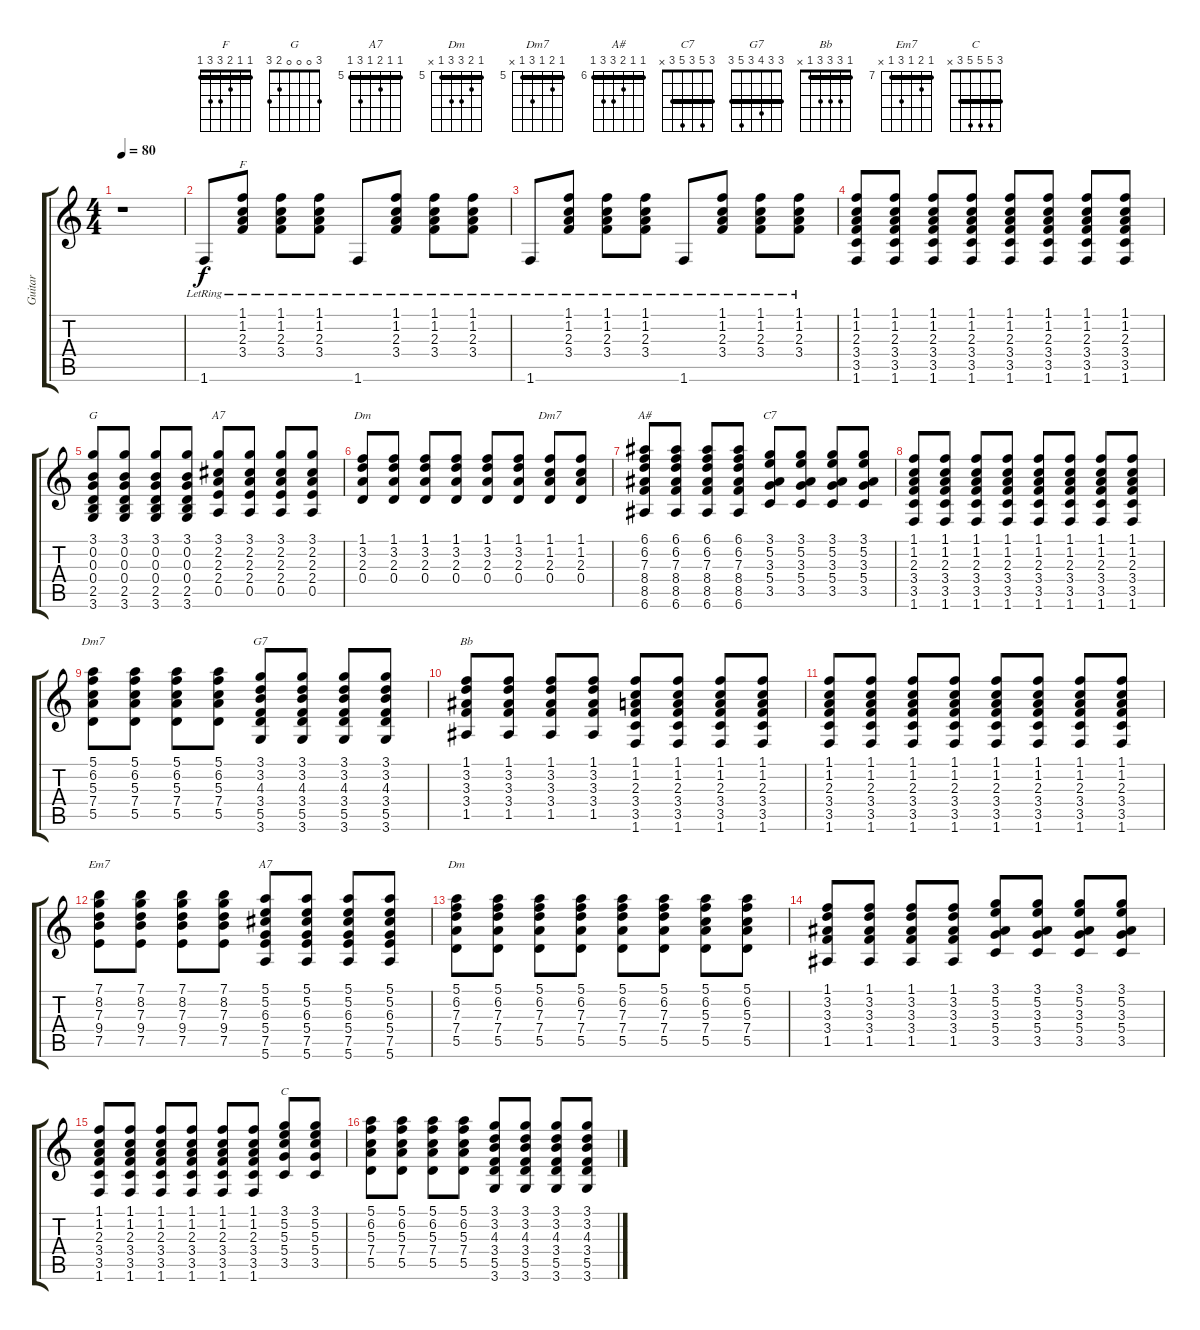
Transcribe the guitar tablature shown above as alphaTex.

\track ("Guitar" "Guitar") {instrument electricguitarjazz}
\staff {score tabs}
\tuning (E4 B3 G3 D3 A2 E2) {hide}
\chord ("F" 1 1 2 3 3 1) {barre 1}
\chord ("G" 3 0 0 0 2 3)
\chord ("A7" 3 2 2 2 0 x) {barre 2}
\chord ("Dm" 1 3 2 0 x x)
\chord ("Dm7" 1 1 2 0 x x) {barre 1}
\chord ("A#" 6 6 7 8 8 6) {firstfret 6 barre 6}
\chord ("C7" 3 5 3 5 3 x) {barre 3}
\chord ("Dm7" 5 6 5 7 5 x) {firstfret 5 barre 5}
\chord ("G7" 3 3 4 3 5 3) {barre 3}
\chord ("Bb" 1 3 3 3 1 x) {barre 1}
\chord ("Em7" 7 8 7 9 7 x) {firstfret 7 barre 7}
\chord ("A7" 5 5 6 5 7 5) {firstfret 5 barre 5}
\chord ("Dm" 5 6 7 7 5 x) {firstfret 5 barre 5}
\chord ("C" 3 5 5 5 3 x) {barre 3}
\ts (4 4)
\tempo 80
\clef g2
\ks c
r.1{dy f instrument electricguitarjazz} |
1.6{lr}.8 (1.1{lr} 1.2{lr} 2.3{lr} 3.4{lr}).8{ch "F"} (1.1{lr} 1.2{lr} 2.3{lr} 3.4{lr}).8 (1.1{lr} 1.2{lr} 2.3{lr} 3.4{lr}).8 1.6{lr}.8 (1.1{lr} 1.2{lr} 2.3{lr} 3.4{lr}).8 (1.1{lr} 1.2{lr} 2.3{lr} 3.4{lr}).8 (1.1{lr} 1.2{lr} 2.3{lr} 3.4{lr}).8 |
1.6{lr}.8 (1.1{lr} 1.2{lr} 2.3{lr} 3.4{lr}).8 (1.1{lr} 1.2{lr} 2.3{lr} 3.4{lr}).8 (1.1{lr} 1.2{lr} 2.3{lr} 3.4{lr}).8 1.6{lr}.8 (1.1{lr} 1.2{lr} 2.3{lr} 3.4{lr}).8 (1.1{lr} 1.2{lr} 2.3{lr} 3.4{lr}).8 (1.1{lr} 1.2{lr} 2.3{lr} 3.4{lr}).8 |
(1.1 1.2 2.3 3.4 3.5 1.6).8 (1.1 1.2 2.3 3.4 3.5 1.6).8 (1.1 1.2 2.3 3.4 3.5 1.6).8 (1.1 1.2 2.3 3.4 3.5 1.6).8 (1.1 1.2 2.3 3.4 3.5 1.6).8 (1.1 1.2 2.3 3.4 3.5 1.6).8 (1.1 1.2 2.3 3.4 3.5 1.6).8 (1.1 1.2 2.3 3.4 3.5 1.6).8 |
(3.1 0.2 0.3 0.4 2.5 3.6).8{ch "G"} (3.1 0.2 0.3 0.4 2.5 3.6).8 (3.1 0.2 0.3 0.4 2.5 3.6).8 (3.1 0.2 0.3 0.4 2.5 3.6).8 (3.1 2.2 2.3 2.4 0.5).8{ch "A7"} (3.1 2.2 2.3 2.4 0.5).8 (3.1 2.2 2.3 2.4 0.5).8 (3.1 2.2 2.3 2.4 0.5).8 |
(1.1 3.2 2.3 0.4).8{ch "Dm"} (1.1 3.2 2.3 0.4).8 (1.1 3.2 2.3 0.4).8 (1.1 3.2 2.3 0.4).8 (1.1 3.2 2.3 0.4).8 (1.1 3.2 2.3 0.4).8 (1.1 1.2 2.3 0.4).8{ch "Dm7"} (1.1 1.2 2.3 0.4).8 |
(6.1 6.2 7.3 8.4 8.5 6.6).8{ch "A#"} (6.1 6.2 7.3 8.4 8.5 6.6).8 (6.1 6.2 7.3 8.4 8.5 6.6).8 (6.1 6.2 7.3 8.4 8.5 6.6).8 (3.1 5.2 3.3 5.4 3.5).8{ch "C7"} (3.1 5.2 3.3 5.4 3.5).8 (3.1 5.2 3.3 5.4 3.5).8 (3.1 5.2 3.3 5.4 3.5).8 |
(1.1 1.2 2.3 3.4 3.5 1.6).8 (1.1 1.2 2.3 3.4 3.5 1.6).8 (1.1 1.2 2.3 3.4 3.5 1.6).8 (1.1 1.2 2.3 3.4 3.5 1.6).8 (1.1 1.2 2.3 3.4 3.5 1.6).8 (1.1 1.2 2.3 3.4 3.5 1.6).8 (1.1 1.2 2.3 3.4 3.5 1.6).8 (1.1 1.2 2.3 3.4 3.5 1.6).8 |
(5.1 6.2 5.3 7.4 5.5).8{ch "Dm7"} (5.1 6.2 5.3 7.4 5.5).8 (5.1 6.2 5.3 7.4 5.5).8 (5.1 6.2 5.3 7.4 5.5).8 (3.1 3.2 4.3 3.4 5.5 3.6).8{ch "G7"} (3.1 3.2 4.3 3.4 5.5 3.6).8 (3.1 3.2 4.3 3.4 5.5 3.6).8 (3.1 3.2 4.3 3.4 5.5 3.6).8 |
(1.1 3.2 3.3 3.4 1.5).8{ch "Bb"} (1.1 3.2 3.3 3.4 1.5).8 (1.1 3.2 3.3 3.4 1.5).8 (1.1 3.2 3.3 3.4 1.5).8 (1.1 1.2 2.3 3.4 3.5 1.6).8 (1.1 1.2 2.3 3.4 3.5 1.6).8 (1.1 1.2 2.3 3.4 3.5 1.6).8 (1.1 1.2 2.3 3.4 3.5 1.6).8 |
(1.1 1.2 2.3 3.4 3.5 1.6).8 (1.1 1.2 2.3 3.4 3.5 1.6).8 (1.1 1.2 2.3 3.4 3.5 1.6).8 (1.1 1.2 2.3 3.4 3.5 1.6).8 (1.1 1.2 2.3 3.4 3.5 1.6).8 (1.1 1.2 2.3 3.4 3.5 1.6).8 (1.1 1.2 2.3 3.4 3.5 1.6).8 (1.1 1.2 2.3 3.4 3.5 1.6).8 |
(7.1 8.2 7.3 9.4 7.5).8{ch "Em7"} (7.1 8.2 7.3 9.4 7.5).8 (7.1 8.2 7.3 9.4 7.5).8 (7.1 8.2 7.3 9.4 7.5).8 (5.1 5.2 6.3 5.4 7.5 5.6).8{ch "A7"} (5.1 5.2 6.3 5.4 7.5 5.6).8 (5.1 5.2 6.3 5.4 7.5 5.6).8 (5.1 5.2 6.3 5.4 7.5 5.6).8 |
(5.1 6.2 7.3 7.4 5.5).8{ch "Dm"} (5.1 6.2 7.3 7.4 5.5).8 (5.1 6.2 7.3 7.4 5.5).8 (5.1 6.2 7.3 7.4 5.5).8 (5.1 6.2 7.3 7.4 5.5).8 (5.1 6.2 7.3 7.4 5.5).8 (5.1 6.2 5.3 7.4 5.5).8 (5.1 6.2 5.3 7.4 5.5).8 |
(1.1 3.2 3.3 3.4 1.5).8 (1.1 3.2 3.3 3.4 1.5).8 (1.1 3.2 3.3 3.4 1.5).8 (1.1 3.2 3.3 3.4 1.5).8 (3.1 5.2 3.3 5.4 3.5).8 (3.1 5.2 3.3 5.4 3.5).8 (3.1 5.2 3.3 5.4 3.5).8 (3.1 5.2 3.3 5.4 3.5).8 |
(1.1 1.2 2.3 3.4 3.5 1.6).8 (1.1 1.2 2.3 3.4 3.5 1.6).8 (1.1 1.2 2.3 3.4 3.5 1.6).8 (1.1 1.2 2.3 3.4 3.5 1.6).8 (1.1 1.2 2.3 3.4 3.5 1.6).8 (1.1 1.2 2.3 3.4 3.5 1.6).8 (3.1 5.2 5.3 5.4 3.5).8{ch "C"} (3.1 5.2 5.3 5.4 3.5).8 |
(5.1 6.2 5.3 7.4 5.5).8 (5.1 6.2 5.3 7.4 5.5).8 (5.1 6.2 5.3 7.4 5.5).8 (5.1 6.2 5.3 7.4 5.5).8 (3.1 3.2 4.3 3.4 5.5 3.6).8 (3.1 3.2 4.3 3.4 5.5 3.6).8 (3.1 3.2 4.3 3.4 5.5 3.6).8 (3.1 3.2 4.3 3.4 5.5 3.6).8
